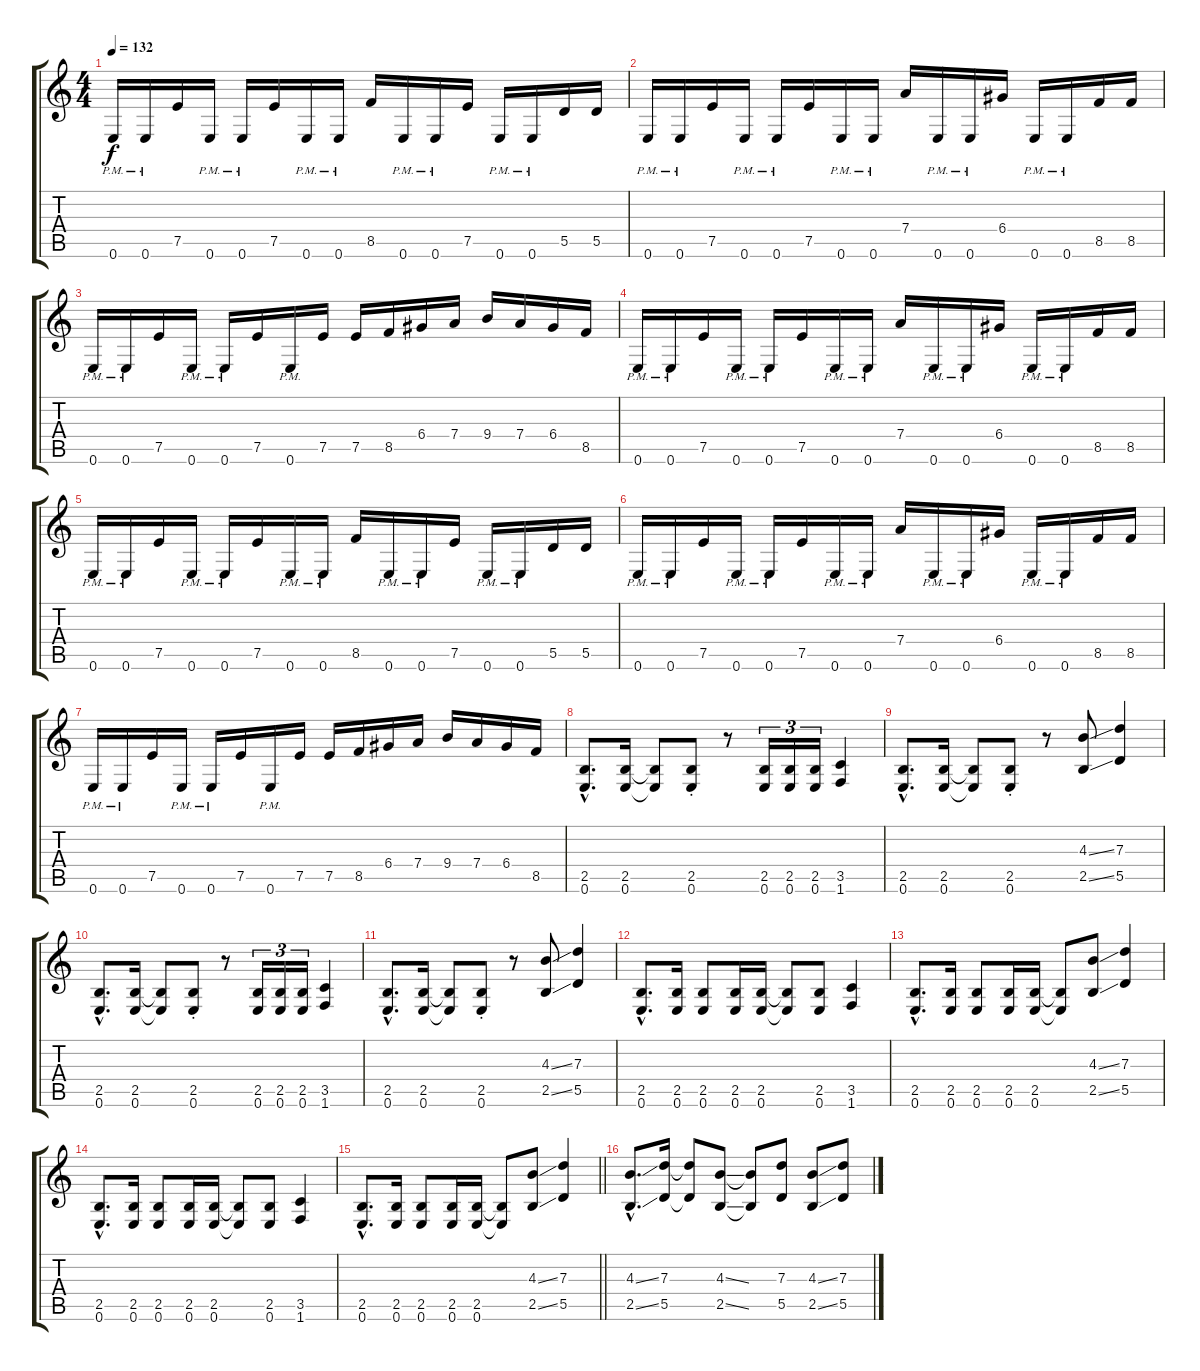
\track "" {instrument distortionguitar}
\staff {score tabs}
\tuning (E4 B3 G3 D3 A2 E2) {hide}
\ts (4 4)
\tempo 132
\clef g2
\ks c
0.6{pm}.16{dy f} 0.6{pm}.16 7.5.16 0.6{pm}.16 0.6{pm}.16 7.5.16 0.6{pm}.16 0.6{pm}.16 8.5.16 0.6{pm}.16 0.6{pm}.16 7.5.16 0.6{pm}.16 0.6{pm}.16 5.5.16 5.5.16 |
0.6{pm}.16 0.6{pm}.16 7.5.16 0.6{pm}.16 0.6{pm}.16 7.5.16 0.6{pm}.16 0.6{pm}.16 7.4.16 0.6{pm}.16 0.6{pm}.16 6.4.16 0.6{pm}.16 0.6{pm}.16 8.5.16 8.5.16 |
0.6{pm}.16 0.6{pm}.16 7.5.16 0.6{pm}.16 0.6{pm}.16 7.5.16 0.6{pm}.16 7.5.16 7.5.16 8.5.16 6.4.16 7.4.16 9.4.16 7.4.16 6.4.16 8.5.16 |
0.6{pm}.16 0.6{pm}.16 7.5.16 0.6{pm}.16 0.6{pm}.16 7.5.16 0.6{pm}.16 0.6{pm}.16 7.4.16 0.6{pm}.16 0.6{pm}.16 6.4.16 0.6{pm}.16 0.6{pm}.16 8.5.16 8.5.16 |
0.6{pm}.16 0.6{pm}.16 7.5.16 0.6{pm}.16 0.6{pm}.16 7.5.16 0.6{pm}.16 0.6{pm}.16 8.5.16 0.6{pm}.16 0.6{pm}.16 7.5.16 0.6{pm}.16 0.6{pm}.16 5.5.16 5.5.16 |
0.6{pm}.16 0.6{pm}.16 7.5.16 0.6{pm}.16 0.6{pm}.16 7.5.16 0.6{pm}.16 0.6{pm}.16 7.4.16 0.6{pm}.16 0.6{pm}.16 6.4.16 0.6{pm}.16 0.6{pm}.16 8.5.16 8.5.16 |
0.6{pm}.16 0.6{pm}.16 7.5.16 0.6{pm}.16 0.6{pm}.16 7.5.16 0.6{pm}.16 7.5.16 7.5.16 8.5.16 6.4.16 7.4.16 9.4.16 7.4.16 6.4.16 8.5.16 |
(2.5{hac} 0.6{hac}).8{d} (2.5 0.6).16 (2.5{t} 0.6{t}).8 (2.5{st} 0.6{st}).8 r.8 (2.5 0.6).16{tu (3 2)} (2.5 0.6).16{tu (3 2)} (2.5 0.6).16{tu (3 2)} (3.5 1.6).4 |
(2.5{hac} 0.6{hac}).8{d} (2.5 0.6).16 (2.5{t} 0.6{t}).8 (2.5{st} 0.6{st}).8 r.8 (4.3{ss} 2.5{ss}).8 (7.3 5.5).4 |
(2.5{hac} 0.6{hac}).8{d} (2.5 0.6).16 (2.5{t} 0.6{t}).8 (2.5{st} 0.6{st}).8 r.8 (2.5 0.6).16{tu (3 2)} (2.5 0.6).16{tu (3 2)} (2.5 0.6).16{tu (3 2)} (3.5 1.6).4 |
(2.5{hac} 0.6{hac}).8{d} (2.5 0.6).16 (2.5{t} 0.6{t}).8 (2.5{st} 0.6{st}).8 r.8 (4.3{ss} 2.5{ss}).8 (7.3 5.5).4 |
(2.5{hac} 0.6{hac}).8{d} (2.5 0.6).16 (2.5 0.6).8 (2.5 0.6).16 (2.5 0.6).16 (2.5{t} 0.6{t}).8 (2.5 0.6).8 (3.5 1.6).4 |
(2.5{hac} 0.6{hac}).8{d} (2.5 0.6).16 (2.5 0.6).8 (2.5 0.6).16 (2.5 0.6).16 (2.5{t} 0.6{t}).8 (4.3{ss} 2.5{ss}).8 (7.3 5.5).4 |
(2.5{hac} 0.6{hac}).8{d} (2.5 0.6).16 (2.5 0.6).8 (2.5 0.6).16 (2.5 0.6).16 (2.5{t} 0.6{t}).8 (2.5 0.6).8 (3.5 1.6).4 |
\barLineRight lightlight
(2.5{hac} 0.6{hac}).8{d} (2.5 0.6).16 (2.5 0.6).8 (2.5 0.6).16 (2.5 0.6).16 (2.5{t} 0.6{t}).8 (4.3{ss} 2.5{ss}).8 (7.3 5.5).4 |
(4.3{ss hac} 2.5{ss hac}).8{d} (7.3 5.5).16 (7.3{t} 5.5{t}).8 (4.3{ss} 2.5{ss}).8 (4.3{t} 2.5{t}).8 (7.3 5.5).8 (4.3{ss} 2.5{ss}).8 (7.3 5.5).8
